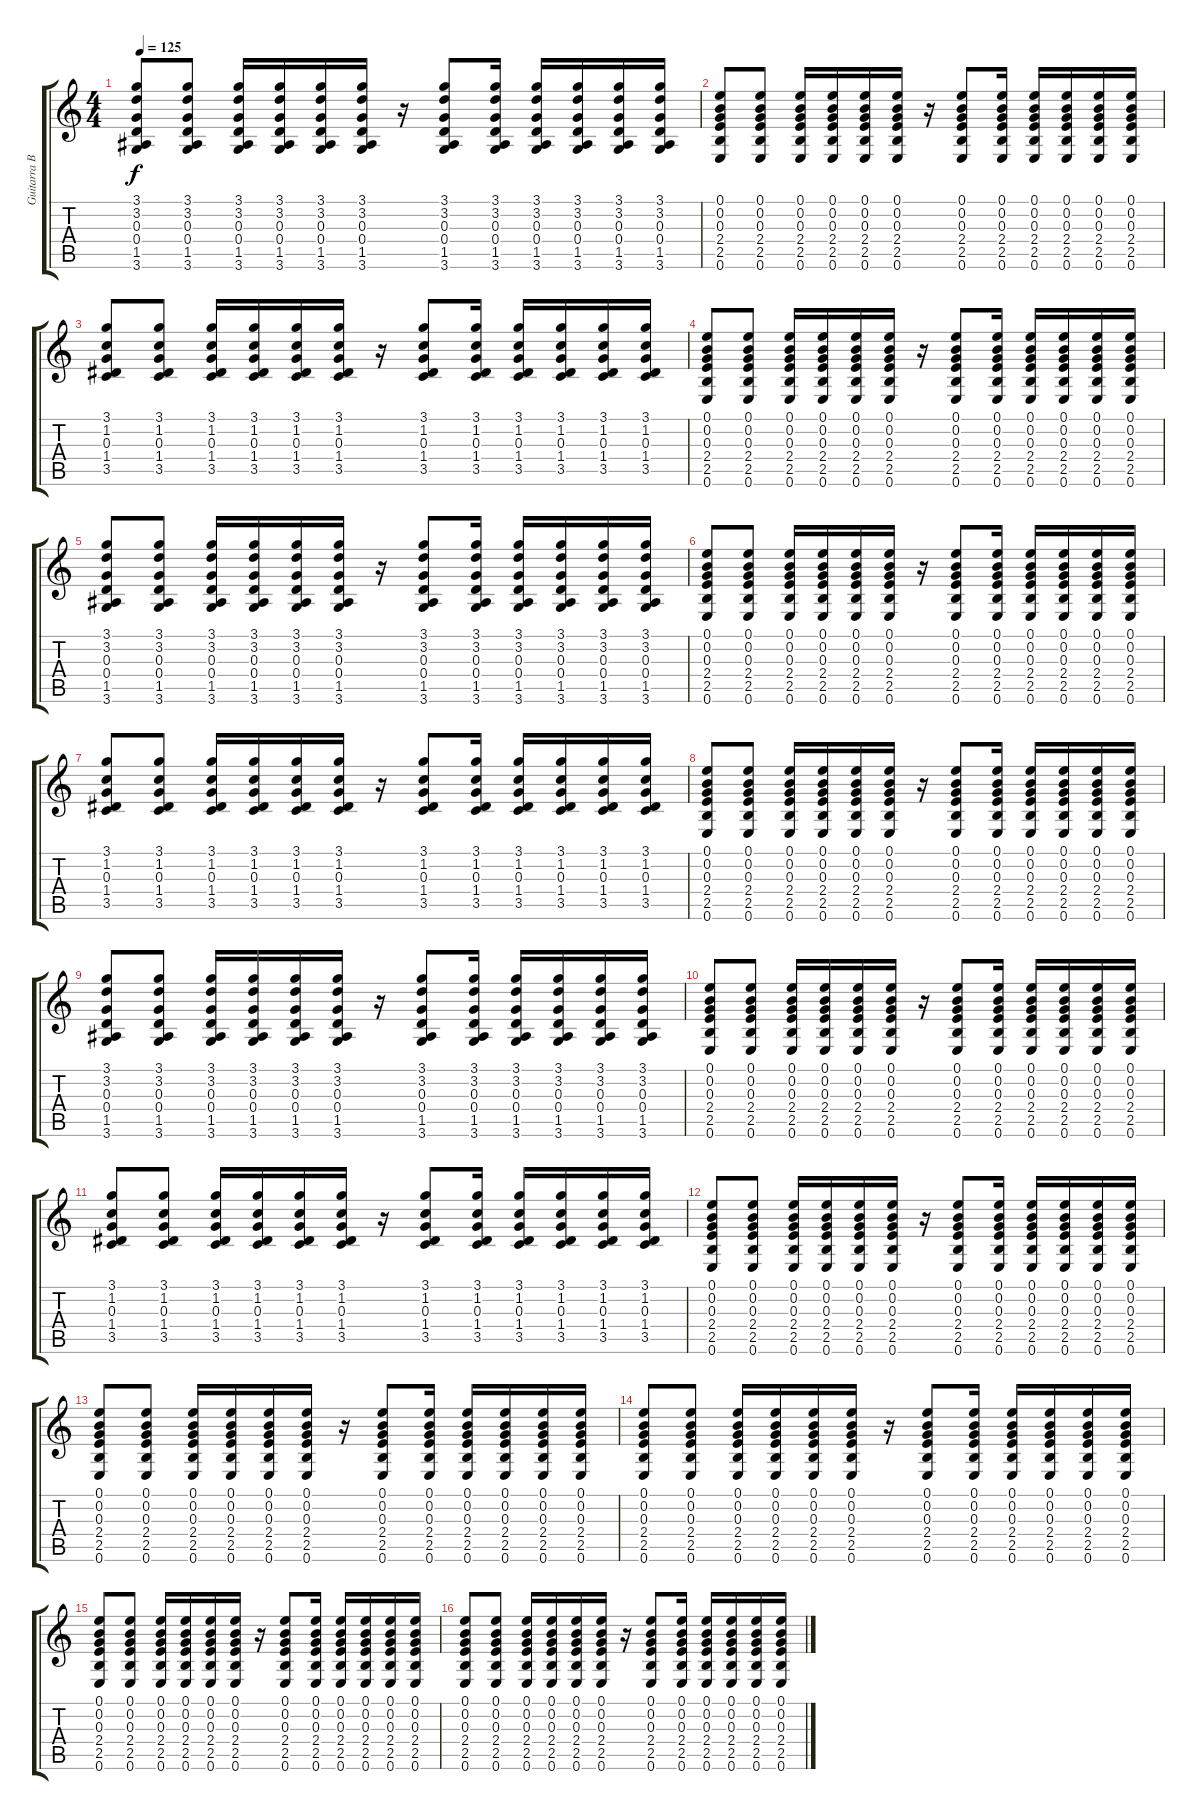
\track ("Guitarra Base" "Guitarra B") {instrument overdrivenguitar}
\staff {score tabs}
\tuning (E4 B3 G3 D3 A2 E2) {hide}
\ts (4 4)
\tempo 125
\clef g2
\ks c
(3.1 3.2 0.3 0.4 1.5 3.6).8{dy f} (3.1 3.2 0.3 0.4 1.5 3.6).8 (3.1 3.2 0.3 0.4 1.5 3.6).16 (3.1 3.2 0.3 0.4 1.5 3.6).16 (3.1 3.2 0.3 0.4 1.5 3.6).16 (3.1 3.2 0.3 0.4 1.5 3.6).16 r.16 (3.1 3.2 0.3 0.4 1.5 3.6).8 (3.1 3.2 0.3 0.4 1.5 3.6).16 (3.1 3.2 0.3 0.4 1.5 3.6).16 (3.1 3.2 0.3 0.4 1.5 3.6).16 (3.1 3.2 0.3 0.4 1.5 3.6).16 (3.1 3.2 0.3 0.4 1.5 3.6).16 |
(0.1 0.2 0.3 2.4 2.5 0.6).8 (0.1 0.2 0.3 2.4 2.5 0.6).8 (0.1 0.2 0.3 2.4 2.5 0.6).16 (0.1 0.2 0.3 2.4 2.5 0.6).16 (0.1 0.2 0.3 2.4 2.5 0.6).16 (0.1 0.2 0.3 2.4 2.5 0.6).16 r.16 (0.1 0.2 0.3 2.4 2.5 0.6).8 (0.1 0.2 0.3 2.4 2.5 0.6).16 (0.1 0.2 0.3 2.4 2.5 0.6).16 (0.1 0.2 0.3 2.4 2.5 0.6).16 (0.1 0.2 0.3 2.4 2.5 0.6).16 (0.1 0.2 0.3 2.4 2.5 0.6).16 |
(3.1 1.2 0.3 1.4 3.5).8 (3.1 1.2 0.3 1.4 3.5).8 (3.1 1.2 0.3 1.4 3.5).16 (3.1 1.2 0.3 1.4 3.5).16 (3.1 1.2 0.3 1.4 3.5).16 (3.1 1.2 0.3 1.4 3.5).16 r.16 (3.1 1.2 0.3 1.4 3.5).8 (3.1 1.2 0.3 1.4 3.5).16 (3.1 1.2 0.3 1.4 3.5).16 (3.1 1.2 0.3 1.4 3.5).16 (3.1 1.2 0.3 1.4 3.5).16 (3.1 1.2 0.3 1.4 3.5).16 |
(0.1 0.2 0.3 2.4 2.5 0.6).8 (0.1 0.2 0.3 2.4 2.5 0.6).8 (0.1 0.2 0.3 2.4 2.5 0.6).16 (0.1 0.2 0.3 2.4 2.5 0.6).16 (0.1 0.2 0.3 2.4 2.5 0.6).16 (0.1 0.2 0.3 2.4 2.5 0.6).16 r.16 (0.1 0.2 0.3 2.4 2.5 0.6).8 (0.1 0.2 0.3 2.4 2.5 0.6).16 (0.1 0.2 0.3 2.4 2.5 0.6).16 (0.1 0.2 0.3 2.4 2.5 0.6).16 (0.1 0.2 0.3 2.4 2.5 0.6).16 (0.1 0.2 0.3 2.4 2.5 0.6).16 |
(3.1 3.2 0.3 0.4 1.5 3.6).8 (3.1 3.2 0.3 0.4 1.5 3.6).8 (3.1 3.2 0.3 0.4 1.5 3.6).16 (3.1 3.2 0.3 0.4 1.5 3.6).16 (3.1 3.2 0.3 0.4 1.5 3.6).16 (3.1 3.2 0.3 0.4 1.5 3.6).16 r.16 (3.1 3.2 0.3 0.4 1.5 3.6).8 (3.1 3.2 0.3 0.4 1.5 3.6).16 (3.1 3.2 0.3 0.4 1.5 3.6).16 (3.1 3.2 0.3 0.4 1.5 3.6).16 (3.1 3.2 0.3 0.4 1.5 3.6).16 (3.1 3.2 0.3 0.4 1.5 3.6).16 |
(0.1 0.2 0.3 2.4 2.5 0.6).8 (0.1 0.2 0.3 2.4 2.5 0.6).8 (0.1 0.2 0.3 2.4 2.5 0.6).16 (0.1 0.2 0.3 2.4 2.5 0.6).16 (0.1 0.2 0.3 2.4 2.5 0.6).16 (0.1 0.2 0.3 2.4 2.5 0.6).16 r.16 (0.1 0.2 0.3 2.4 2.5 0.6).8 (0.1 0.2 0.3 2.4 2.5 0.6).16 (0.1 0.2 0.3 2.4 2.5 0.6).16 (0.1 0.2 0.3 2.4 2.5 0.6).16 (0.1 0.2 0.3 2.4 2.5 0.6).16 (0.1 0.2 0.3 2.4 2.5 0.6).16 |
(3.1 1.2 0.3 1.4 3.5).8 (3.1 1.2 0.3 1.4 3.5).8 (3.1 1.2 0.3 1.4 3.5).16 (3.1 1.2 0.3 1.4 3.5).16 (3.1 1.2 0.3 1.4 3.5).16 (3.1 1.2 0.3 1.4 3.5).16 r.16 (3.1 1.2 0.3 1.4 3.5).8 (3.1 1.2 0.3 1.4 3.5).16 (3.1 1.2 0.3 1.4 3.5).16 (3.1 1.2 0.3 1.4 3.5).16 (3.1 1.2 0.3 1.4 3.5).16 (3.1 1.2 0.3 1.4 3.5).16 |
(0.1 0.2 0.3 2.4 2.5 0.6).8 (0.1 0.2 0.3 2.4 2.5 0.6).8 (0.1 0.2 0.3 2.4 2.5 0.6).16 (0.1 0.2 0.3 2.4 2.5 0.6).16 (0.1 0.2 0.3 2.4 2.5 0.6).16 (0.1 0.2 0.3 2.4 2.5 0.6).16 r.16 (0.1 0.2 0.3 2.4 2.5 0.6).8 (0.1 0.2 0.3 2.4 2.5 0.6).16 (0.1 0.2 0.3 2.4 2.5 0.6).16 (0.1 0.2 0.3 2.4 2.5 0.6).16 (0.1 0.2 0.3 2.4 2.5 0.6).16 (0.1 0.2 0.3 2.4 2.5 0.6).16 |
(3.1 3.2 0.3 0.4 1.5 3.6).8 (3.1 3.2 0.3 0.4 1.5 3.6).8 (3.1 3.2 0.3 0.4 1.5 3.6).16 (3.1 3.2 0.3 0.4 1.5 3.6).16 (3.1 3.2 0.3 0.4 1.5 3.6).16 (3.1 3.2 0.3 0.4 1.5 3.6).16 r.16 (3.1 3.2 0.3 0.4 1.5 3.6).8 (3.1 3.2 0.3 0.4 1.5 3.6).16 (3.1 3.2 0.3 0.4 1.5 3.6).16 (3.1 3.2 0.3 0.4 1.5 3.6).16 (3.1 3.2 0.3 0.4 1.5 3.6).16 (3.1 3.2 0.3 0.4 1.5 3.6).16 |
(0.1 0.2 0.3 2.4 2.5 0.6).8 (0.1 0.2 0.3 2.4 2.5 0.6).8 (0.1 0.2 0.3 2.4 2.5 0.6).16 (0.1 0.2 0.3 2.4 2.5 0.6).16 (0.1 0.2 0.3 2.4 2.5 0.6).16 (0.1 0.2 0.3 2.4 2.5 0.6).16 r.16 (0.1 0.2 0.3 2.4 2.5 0.6).8 (0.1 0.2 0.3 2.4 2.5 0.6).16 (0.1 0.2 0.3 2.4 2.5 0.6).16 (0.1 0.2 0.3 2.4 2.5 0.6).16 (0.1 0.2 0.3 2.4 2.5 0.6).16 (0.1 0.2 0.3 2.4 2.5 0.6).16 |
(3.1 1.2 0.3 1.4 3.5).8 (3.1 1.2 0.3 1.4 3.5).8 (3.1 1.2 0.3 1.4 3.5).16 (3.1 1.2 0.3 1.4 3.5).16 (3.1 1.2 0.3 1.4 3.5).16 (3.1 1.2 0.3 1.4 3.5).16 r.16 (3.1 1.2 0.3 1.4 3.5).8 (3.1 1.2 0.3 1.4 3.5).16 (3.1 1.2 0.3 1.4 3.5).16 (3.1 1.2 0.3 1.4 3.5).16 (3.1 1.2 0.3 1.4 3.5).16 (3.1 1.2 0.3 1.4 3.5).16 |
(0.1 0.2 0.3 2.4 2.5 0.6).8 (0.1 0.2 0.3 2.4 2.5 0.6).8 (0.1 0.2 0.3 2.4 2.5 0.6).16 (0.1 0.2 0.3 2.4 2.5 0.6).16 (0.1 0.2 0.3 2.4 2.5 0.6).16 (0.1 0.2 0.3 2.4 2.5 0.6).16 r.16 (0.1 0.2 0.3 2.4 2.5 0.6).8 (0.1 0.2 0.3 2.4 2.5 0.6).16 (0.1 0.2 0.3 2.4 2.5 0.6).16 (0.1 0.2 0.3 2.4 2.5 0.6).16 (0.1 0.2 0.3 2.4 2.5 0.6).16 (0.1 0.2 0.3 2.4 2.5 0.6).16 |
(0.1 0.2 0.3 2.4 2.5 0.6).8 (0.1 0.2 0.3 2.4 2.5 0.6).8 (0.1 0.2 0.3 2.4 2.5 0.6).16 (0.1 0.2 0.3 2.4 2.5 0.6).16 (0.1 0.2 0.3 2.4 2.5 0.6).16 (0.1 0.2 0.3 2.4 2.5 0.6).16 r.16 (0.1 0.2 0.3 2.4 2.5 0.6).8 (0.1 0.2 0.3 2.4 2.5 0.6).16 (0.1 0.2 0.3 2.4 2.5 0.6).16 (0.1 0.2 0.3 2.4 2.5 0.6).16 (0.1 0.2 0.3 2.4 2.5 0.6).16 (0.1 0.2 0.3 2.4 2.5 0.6).16 |
(0.1 0.2 0.3 2.4 2.5 0.6).8 (0.1 0.2 0.3 2.4 2.5 0.6).8 (0.1 0.2 0.3 2.4 2.5 0.6).16 (0.1 0.2 0.3 2.4 2.5 0.6).16 (0.1 0.2 0.3 2.4 2.5 0.6).16 (0.1 0.2 0.3 2.4 2.5 0.6).16 r.16 (0.1 0.2 0.3 2.4 2.5 0.6).8 (0.1 0.2 0.3 2.4 2.5 0.6).16 (0.1 0.2 0.3 2.4 2.5 0.6).16 (0.1 0.2 0.3 2.4 2.5 0.6).16 (0.1 0.2 0.3 2.4 2.5 0.6).16 (0.1 0.2 0.3 2.4 2.5 0.6).16 |
(0.1 0.2 0.3 2.4 2.5 0.6).8 (0.1 0.2 0.3 2.4 2.5 0.6).8 (0.1 0.2 0.3 2.4 2.5 0.6).16 (0.1 0.2 0.3 2.4 2.5 0.6).16 (0.1 0.2 0.3 2.4 2.5 0.6).16 (0.1 0.2 0.3 2.4 2.5 0.6).16 r.16 (0.1 0.2 0.3 2.4 2.5 0.6).8 (0.1 0.2 0.3 2.4 2.5 0.6).16 (0.1 0.2 0.3 2.4 2.5 0.6).16 (0.1 0.2 0.3 2.4 2.5 0.6).16 (0.1 0.2 0.3 2.4 2.5 0.6).16 (0.1 0.2 0.3 2.4 2.5 0.6).16 |
(0.1 0.2 0.3 2.4 2.5 0.6).8 (0.1 0.2 0.3 2.4 2.5 0.6).8 (0.1 0.2 0.3 2.4 2.5 0.6).16 (0.1 0.2 0.3 2.4 2.5 0.6).16 (0.1 0.2 0.3 2.4 2.5 0.6).16 (0.1 0.2 0.3 2.4 2.5 0.6).16 r.16 (0.1 0.2 0.3 2.4 2.5 0.6).8 (0.1 0.2 0.3 2.4 2.5 0.6).16 (0.1 0.2 0.3 2.4 2.5 0.6).16 (0.1 0.2 0.3 2.4 2.5 0.6).16 (0.1 0.2 0.3 2.4 2.5 0.6).16 (0.1 0.2 0.3 2.4 2.5 0.6).16
